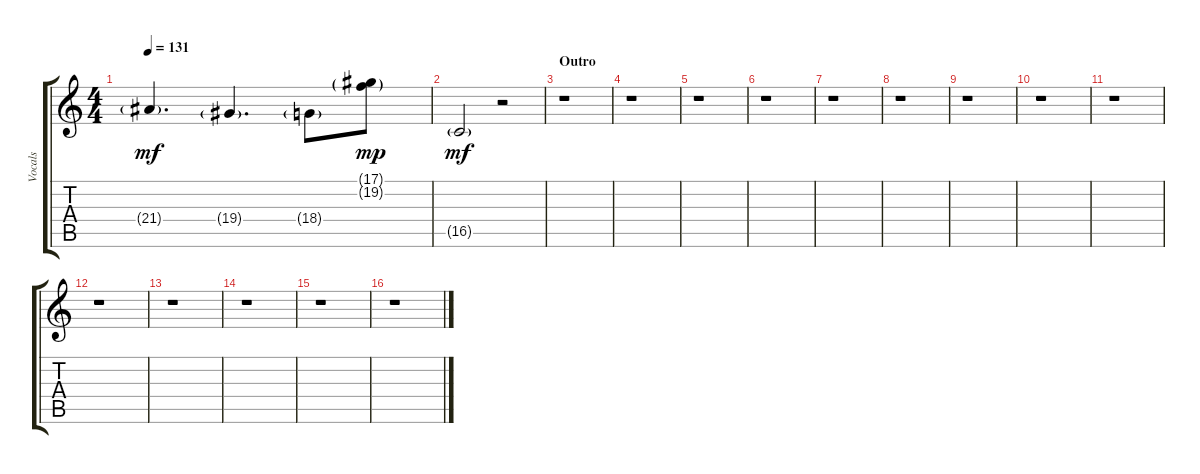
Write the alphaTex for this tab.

\track ("Vocals" "Vocals") {instrument vibraphone}
\staff {score tabs}
\tuning (Eb4 Bb3 Gb3 Db3 Ab2 Eb2) {hide}
\ts (4 4)
\tempo 131
\clef g2
\ks c
21.4{g}.4{d dy mf} 19.4{g}.4{d} 18.4{g}.8 (17.1{g} 19.2{g}).8{dy mp} |
16.5{g}.2{dy mf} r.2 |
\section ("" "Outro")
r.1 |
r.1 |
r.1 |
r.1 |
r.1 |
r.1 |
r.1 |
r.1 |
r.1 |
r.1 |
r.1 |
r.1 |
r.1 |
r.1
